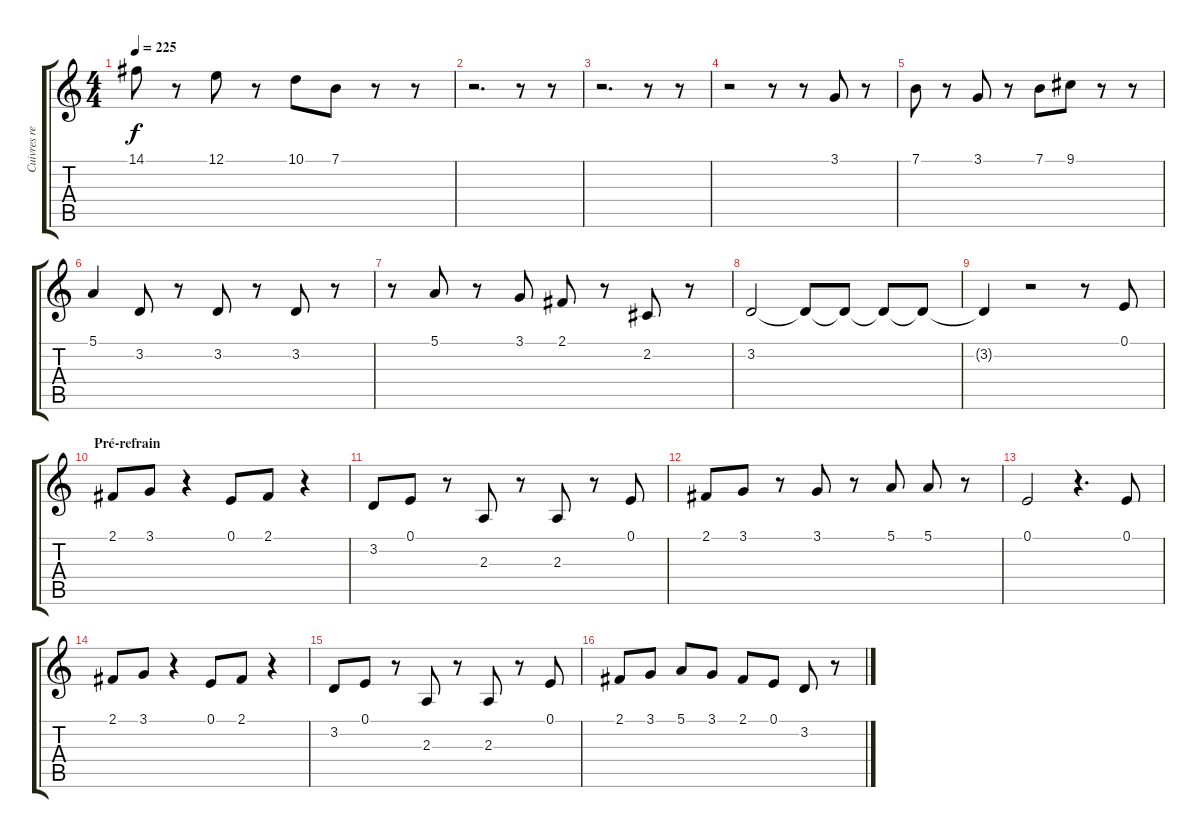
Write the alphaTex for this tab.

\track ("Cuivres renfort" "Cuivres re") {instrument brasssection}
\staff {score tabs}
\tuning (E4 B3 G3 D3 A2 E2) {hide}
\ts (4 4)
\tempo 225
\clef g2
\ks c
14.1.8{dy f} r.8 12.1.8 r.8 10.1.8 7.1.8 r.8 r.8 |
r.2{d} r.8 r.8 |
r.2{d} r.8 r.8 |
r.2 r.8 r.8 3.1.8 r.8 |
7.1.8 r.8 3.1.8 r.8 7.1.8 9.1.8 r.8 r.8 |
5.1.4 3.2.8 r.8 3.2.8 r.8 3.2.8 r.8 |
r.8 5.1.8 r.8 3.1.8 2.1.8 r.8 2.2.8 r.8 |
3.2.2 3.2{t}.8 3.2{t}.8 3.2{t}.8 3.2{t}.8 |
3.2{t}.4 r.2 r.8 0.1.8 |
\section ("" "Pré-refrain")
2.1.8 3.1.8 r.4 0.1.8 2.1.8 r.4 |
3.2.8 0.1.8 r.8 2.3.8 r.8 2.3.8 r.8 0.1.8 |
2.1.8 3.1.8 r.8 3.1.8 r.8 5.1.8 5.1.8 r.8 |
0.1.2 r.4{d} 0.1.8 |
2.1.8 3.1.8 r.4 0.1.8 2.1.8 r.4 |
3.2.8 0.1.8 r.8 2.3.8 r.8 2.3.8 r.8 0.1.8 |
2.1.8 3.1.8 5.1.8 3.1.8 2.1.8 0.1.8 3.2.8 r.8
